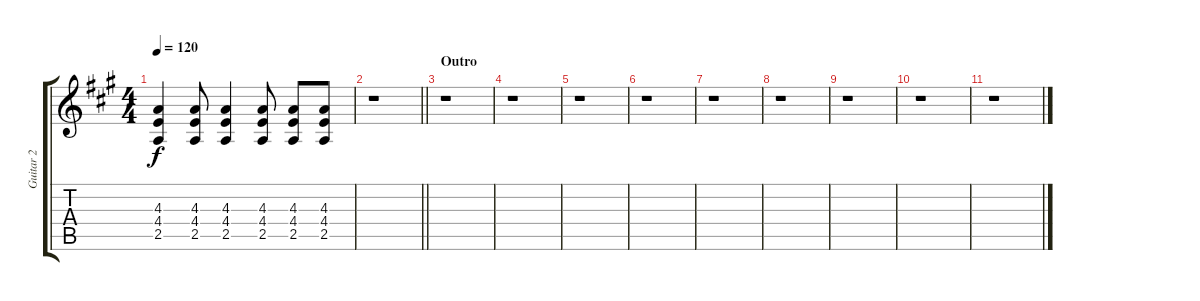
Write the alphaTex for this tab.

\track ("Guitar 2" "Guitar 2") {instrument distortionguitar}
\staff {score tabs}
\tuning (D4 A3 F3 C3 G2 D2) {hide}
\ts (4 4)
\tempo 120
\clef g2
\ks a
(4.3 4.4 2.5).4{dy f} (4.3 4.4 2.5).8 (4.3 4.4 2.5).4 (4.3 4.4 2.5).8 (4.3 4.4 2.5).8 (4.3 4.4 2.5).8 |
\barLineRight lightlight
r.1 |
\section ("" "Outro")
r.1 |
r.1 |
r.1 |
r.1 |
r.1 |
r.1 |
r.1 |
r.1 |
r.1
